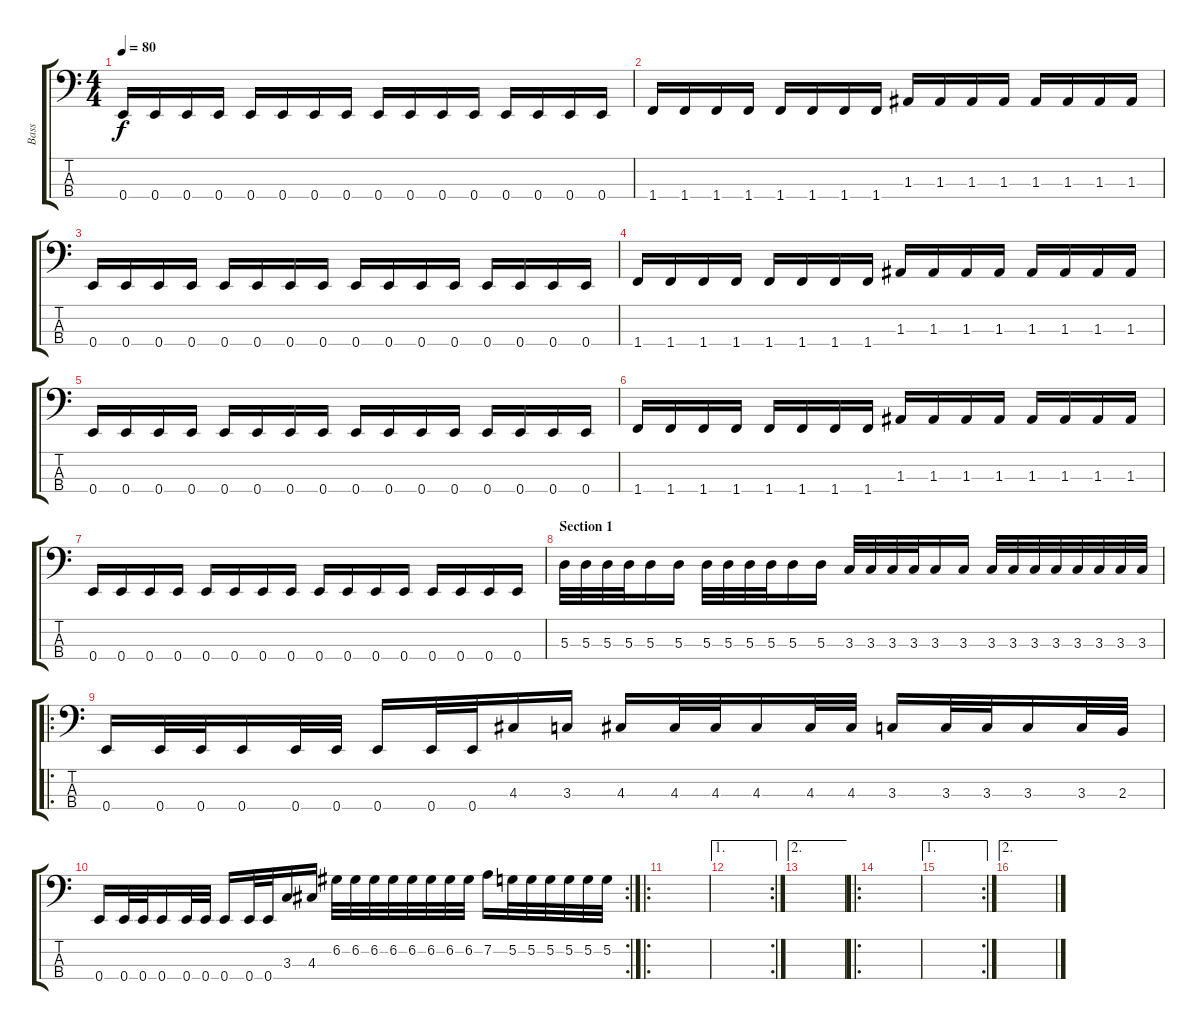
\track ("Bass" "Bass") {instrument electricbasspick}
\staff {score tabs}
\tuning (G2 D2 A1 E1) {hide}
\ts (4 4)
\tempo 80
\clef f4
\ks c
0.4.16{dy f} 0.4.16 0.4.16 0.4.16 0.4.16 0.4.16 0.4.16 0.4.16 0.4.16 0.4.16 0.4.16 0.4.16 0.4.16 0.4.16 0.4.16 0.4.16 |
1.4.16 1.4.16 1.4.16 1.4.16 1.4.16 1.4.16 1.4.16 1.4.16 1.3.16 1.3.16 1.3.16 1.3.16 1.3.16 1.3.16 1.3.16 1.3.16 |
0.4.16 0.4.16 0.4.16 0.4.16 0.4.16 0.4.16 0.4.16 0.4.16 0.4.16 0.4.16 0.4.16 0.4.16 0.4.16 0.4.16 0.4.16 0.4.16 |
1.4.16 1.4.16 1.4.16 1.4.16 1.4.16 1.4.16 1.4.16 1.4.16 1.3.16 1.3.16 1.3.16 1.3.16 1.3.16 1.3.16 1.3.16 1.3.16 |
0.4.16 0.4.16 0.4.16 0.4.16 0.4.16 0.4.16 0.4.16 0.4.16 0.4.16 0.4.16 0.4.16 0.4.16 0.4.16 0.4.16 0.4.16 0.4.16 |
1.4.16 1.4.16 1.4.16 1.4.16 1.4.16 1.4.16 1.4.16 1.4.16 1.3.16 1.3.16 1.3.16 1.3.16 1.3.16 1.3.16 1.3.16 1.3.16 |
0.4.16 0.4.16 0.4.16 0.4.16 0.4.16 0.4.16 0.4.16 0.4.16 0.4.16 0.4.16 0.4.16 0.4.16 0.4.16 0.4.16 0.4.16 0.4.16 |
\section ("" "Section 1")
5.3.32 5.3.32 5.3.32 5.3.32 5.3.16 5.3.16 5.3.32 5.3.32 5.3.32 5.3.32 5.3.16 5.3.16 3.3.32 3.3.32 3.3.32 3.3.32 3.3.16 3.3.16 3.3.32 3.3.32 3.3.32 3.3.32 3.3.32 3.3.32 3.3.32 3.3.32 |
\ro
0.4.16 0.4.32 0.4.32 0.4.16 0.4.32 0.4.32 0.4.16 0.4.32 0.4.32 4.3.16 3.3.16 4.3.16 4.3.32 4.3.32 4.3.16 4.3.32 4.3.32 3.3.16 3.3.32 3.3.32 3.3.16 3.3.32 2.3.32 |
\rc 2
0.4.16 0.4.32 0.4.32 0.4.16 0.4.32 0.4.32 0.4.16 0.4.32 0.4.32 3.3.16 4.3.16 6.2.32 6.2.32 6.2.32 6.2.32 6.2.32 6.2.32 6.2.32 6.2.32 7.2.16 5.2.32 5.2.32 5.2.32 5.2.32 5.2.32 5.2.32 |
\ro
|
\ae 1
\rc 2
|
\ae 2
|
\ro
|
\ae 1
\rc 2
|
\ae 2
